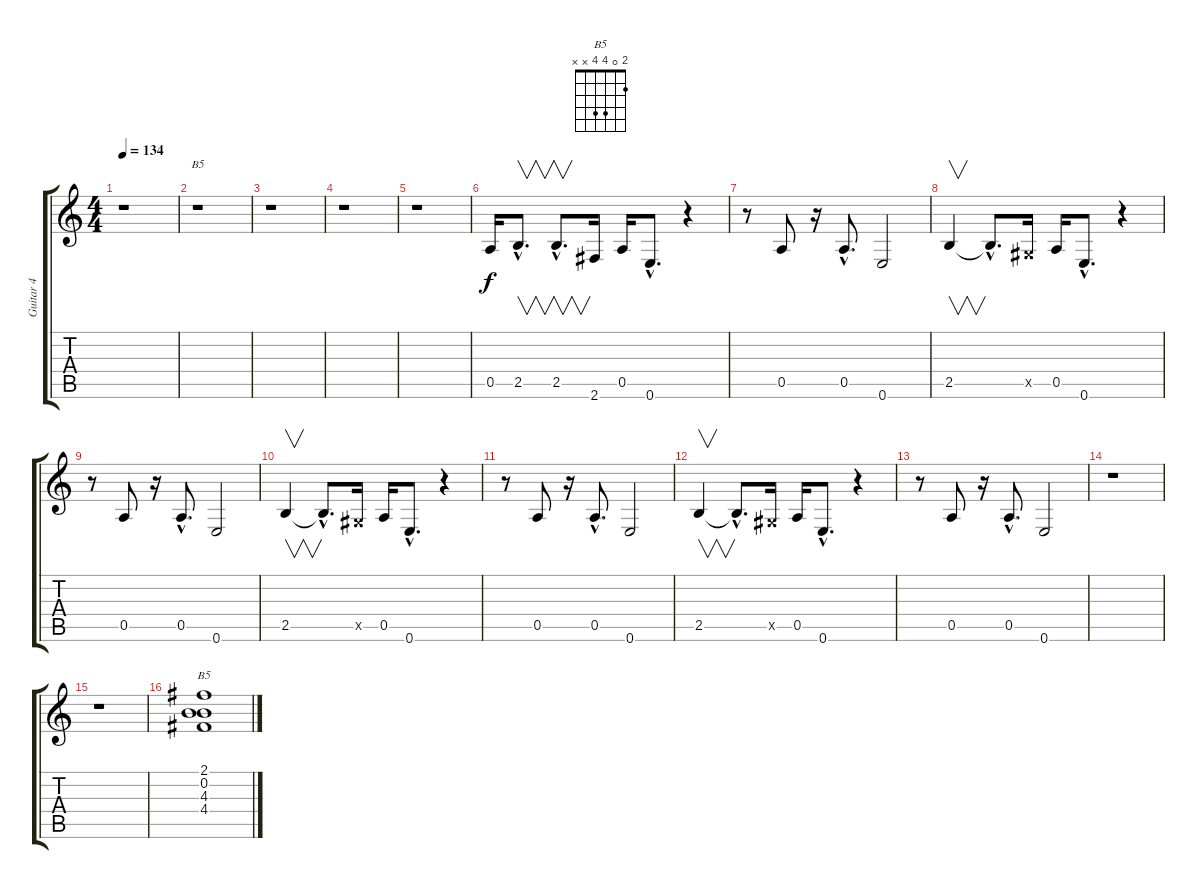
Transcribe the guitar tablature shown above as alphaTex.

\track ("Guitar 4" "Guitar 4") {instrument distortionguitar}
\staff {score tabs}
\tuning (E4 B3 G3 D3 A2 E2) {hide}
\chord ("B5" x x x x x x) {firstfret 0}
\chord ("B5" 2 0 4 4 x x)
\ts (4 4)
\tempo 134
\clef g2
\ks c
r.1{dy f} |
r.1{ch "B5"} |
r.1 |
r.1 |
r.1 |
0.5.16 2.5{hac}.8{v d} 2.5{hac}.8{v d} 2.6.16 0.5.16 0.6{hac}.8{d} r.4 |
r.8 0.5.8 r.16 0.5{hac}.8{d} 0.6.2 |
2.5.4{v} 2.5{hac t}.8{d} -1.5{x}.16 0.5.16 0.6{hac}.8{d} r.4 |
r.8 0.5.8 r.16 0.5{hac}.8{d} 0.6.2 |
2.5.4{v} 2.5{hac t}.8{d} -1.5{x}.16 0.5.16 0.6{hac}.8{d} r.4 |
r.8 0.5.8 r.16 0.5{hac}.8{d} 0.6.2 |
2.5.4{v} 2.5{hac t}.8{d} -1.5{x}.16 0.5.16 0.6{hac}.8{d} r.4 |
r.8 0.5.8 r.16 0.5{hac}.8{d} 0.6.2 |
r.1 |
r.1 |
(2.1 0.2 4.3 4.4).1{ch "B5"}
